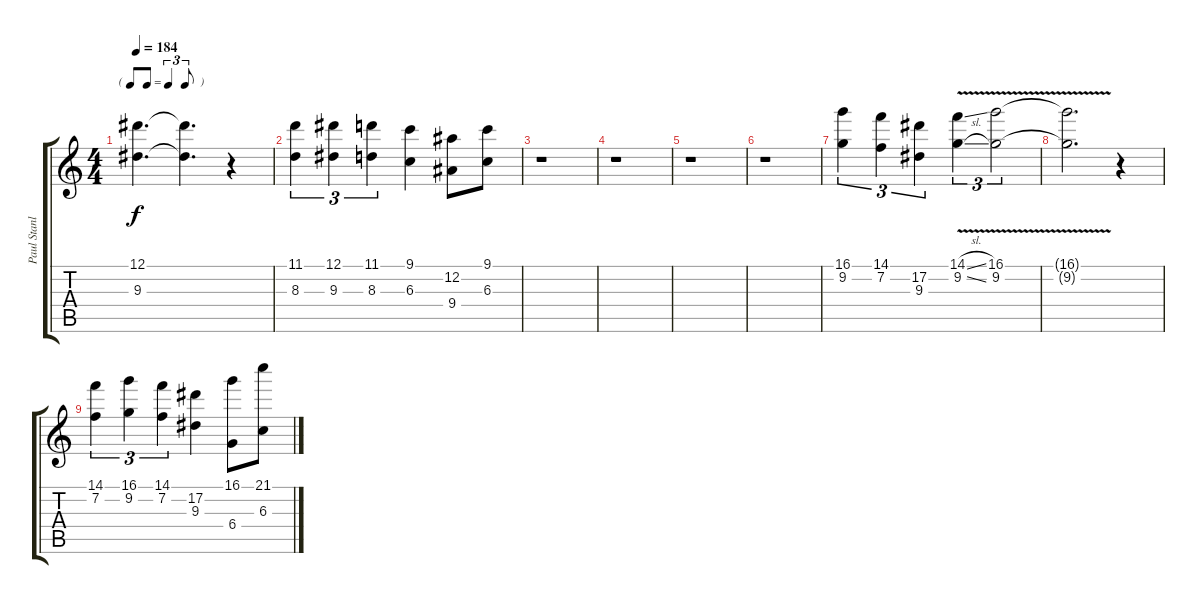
\track ("Paul Stanley" "Paul Stanl") {instrument distortionguitar}
\staff {score tabs}
\tuning (Eb4 Bb3 Gb3 Db3 Ab2 Eb2) {hide}
\ts (4 4)
\tf triplet8th
\tempo 184
\clef g2
\ks c
(12.1 9.3).4{d dy f} (12.1{t} 9.3{t}).4{d} r.4 |
(11.1 8.3).4{tu (3 2)} (12.1 9.3).4{tu (3 2)} (11.1 8.3).4{tu (3 2)} (9.1 6.3).4 (12.2 9.4).8 (9.1 6.3).8 |
r.1 |
r.1 |
r.1 |
r.1 |
(16.1 9.2).4{tu (3 2)} (14.1 7.2).4{tu (3 2)} (17.2 9.3).4{tu (3 2)} (14.1{v sl} 9.2{sl}).4{tu (3 2)} (16.1{v} 9.2).2{tu (3 2)} |
(16.1{t} 9.2{t}).2{d} r.4 |
(14.1 7.2).4{tu (3 2)} (16.1 9.2).4{tu (3 2)} (14.1 7.2).4{tu (3 2)} (17.2 9.3).4 (16.1 6.4).8 (21.1 6.3).8
